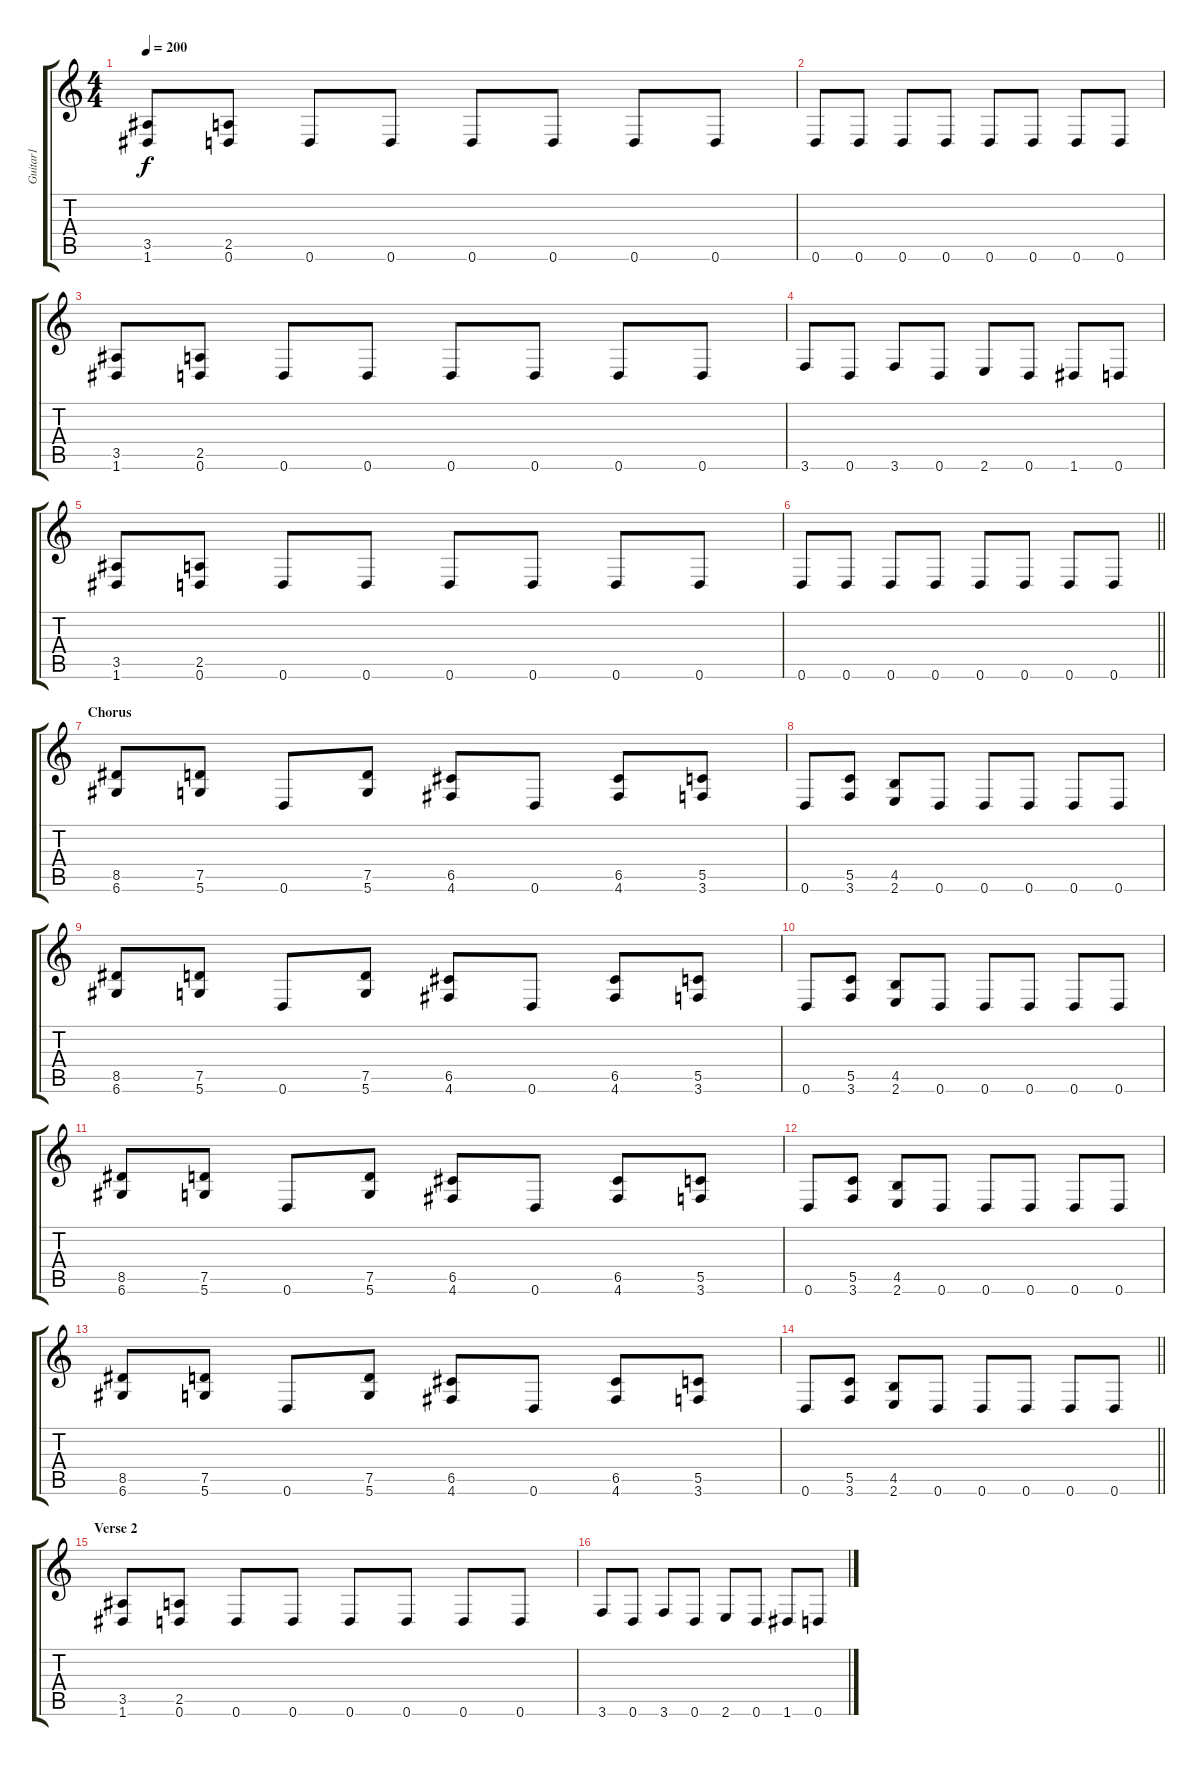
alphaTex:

\track ("Guitar1" "Guitar1") {instrument overdrivenguitar}
\staff {score tabs}
\tuning (D4 A3 F3 C3 G2 D2) {hide}
\ts (4 4)
\tempo 200
\clef g2
\ks c
(3.5 1.6).8{dy f} (2.5 0.6).8 0.6.8 0.6.8 0.6.8 0.6.8 0.6.8 0.6.8 |
0.6.8 0.6.8 0.6.8 0.6.8 0.6.8 0.6.8 0.6.8 0.6.8 |
(3.5 1.6).8 (2.5 0.6).8 0.6.8 0.6.8 0.6.8 0.6.8 0.6.8 0.6.8 |
3.6.8 0.6.8 3.6.8 0.6.8 2.6.8 0.6.8 1.6.8 0.6.8 |
(3.5 1.6).8 (2.5 0.6).8 0.6.8 0.6.8 0.6.8 0.6.8 0.6.8 0.6.8 |
\barLineRight lightlight
0.6.8 0.6.8 0.6.8 0.6.8 0.6.8 0.6.8 0.6.8 0.6.8 |
\section ("" "Chorus")
(8.5 6.6).8 (7.5 5.6).8 0.6.8 (7.5 5.6).8 (6.5 4.6).8 0.6.8 (6.5 4.6).8 (5.5 3.6).8 |
0.6.8 (5.5 3.6).8 (4.5 2.6).8 0.6.8 0.6.8 0.6.8 0.6.8 0.6.8 |
(8.5 6.6).8 (7.5 5.6).8 0.6.8 (7.5 5.6).8 (6.5 4.6).8 0.6.8 (6.5 4.6).8 (5.5 3.6).8 |
0.6.8 (5.5 3.6).8 (4.5 2.6).8 0.6.8 0.6.8 0.6.8 0.6.8 0.6.8 |
(8.5 6.6).8 (7.5 5.6).8 0.6.8 (7.5 5.6).8 (6.5 4.6).8 0.6.8 (6.5 4.6).8 (5.5 3.6).8 |
0.6.8 (5.5 3.6).8 (4.5 2.6).8 0.6.8 0.6.8 0.6.8 0.6.8 0.6.8 |
(8.5 6.6).8 (7.5 5.6).8 0.6.8 (7.5 5.6).8 (6.5 4.6).8 0.6.8 (6.5 4.6).8 (5.5 3.6).8 |
\barLineRight lightlight
0.6.8 (5.5 3.6).8 (4.5 2.6).8 0.6.8 0.6.8 0.6.8 0.6.8 0.6.8 |
\section ("" "Verse 2")
(3.5 1.6).8 (2.5 0.6).8 0.6.8 0.6.8 0.6.8 0.6.8 0.6.8 0.6.8 |
3.6.8 0.6.8 3.6.8 0.6.8 2.6.8 0.6.8 1.6.8 0.6.8
